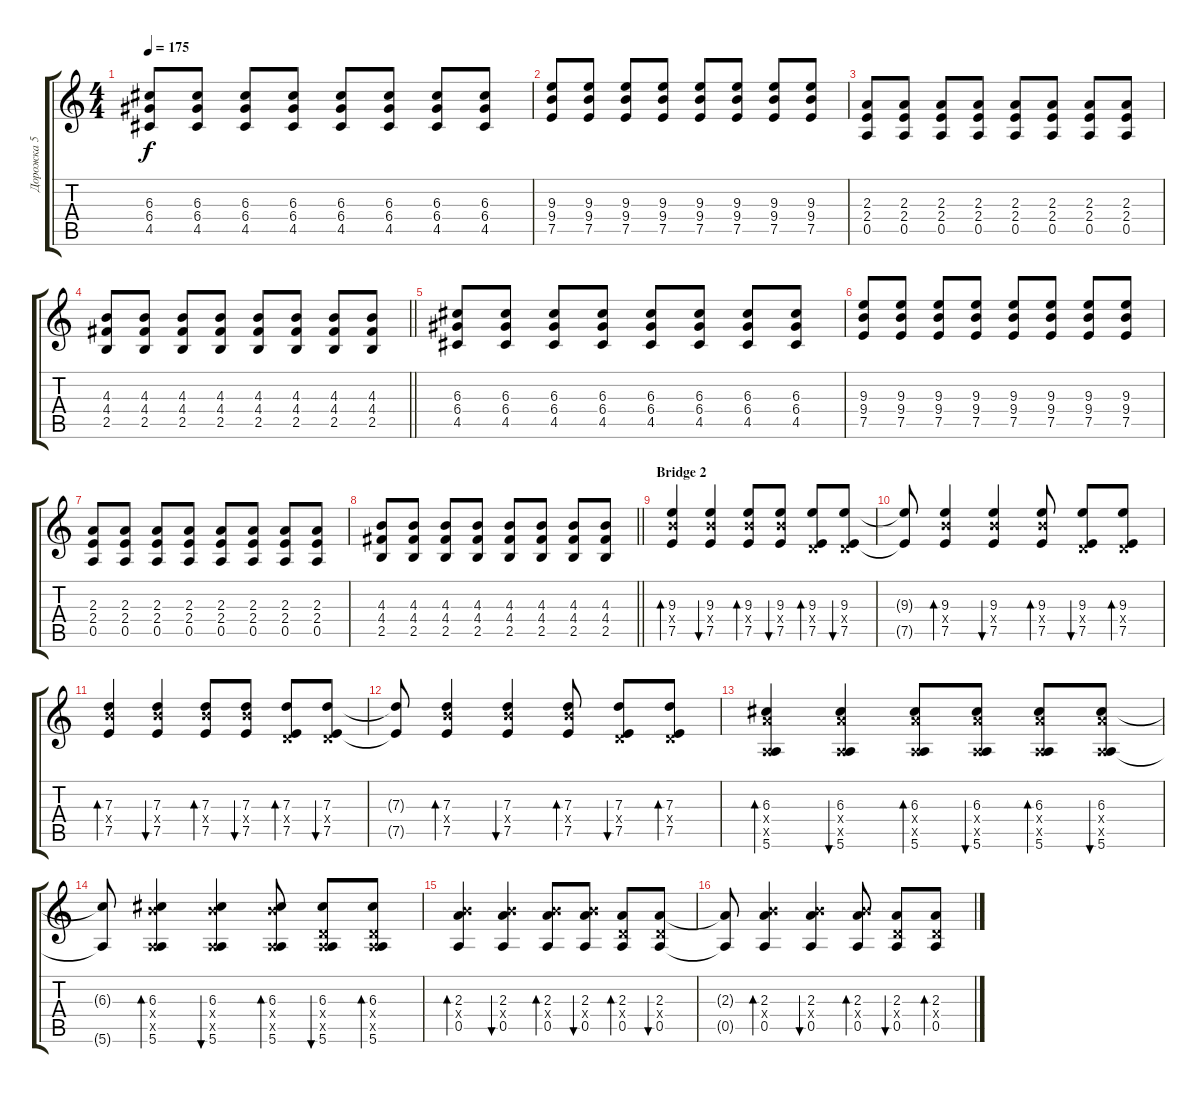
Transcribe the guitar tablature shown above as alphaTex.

\track ("Дорожка 5" "Дорожка 5") {instrument distortionguitar}
\staff {score tabs}
\tuning (E4 B3 G3 D3 A2 E2) {hide}
\ts (4 4)
\tempo 175
\clef g2
\ks c
(6.3 6.4 4.5).8{dy f} (6.3 6.4 4.5).8 (6.3 6.4 4.5).8 (6.3 6.4 4.5).8 (6.3 6.4 4.5).8 (6.3 6.4 4.5).8 (6.3 6.4 4.5).8 (6.3 6.4 4.5).8 |
(9.3 9.4 7.5).8 (9.3 9.4 7.5).8 (9.3 9.4 7.5).8 (9.3 9.4 7.5).8 (9.3 9.4 7.5).8 (9.3 9.4 7.5).8 (9.3 9.4 7.5).8 (9.3 9.4 7.5).8 |
(2.3 2.4 0.5).8 (2.3 2.4 0.5).8 (2.3 2.4 0.5).8 (2.3 2.4 0.5).8 (2.3 2.4 0.5).8 (2.3 2.4 0.5).8 (2.3 2.4 0.5).8 (2.3 2.4 0.5).8 |
\barLineRight lightlight
(4.3 4.4 2.5).8 (4.3 4.4 2.5).8 (4.3 4.4 2.5).8 (4.3 4.4 2.5).8 (4.3 4.4 2.5).8 (4.3 4.4 2.5).8 (4.3 4.4 2.5).8 (4.3 4.4 2.5).8 |
(6.3 6.4 4.5).8 (6.3 6.4 4.5).8 (6.3 6.4 4.5).8 (6.3 6.4 4.5).8 (6.3 6.4 4.5).8 (6.3 6.4 4.5).8 (6.3 6.4 4.5).8 (6.3 6.4 4.5).8 |
(9.3 9.4 7.5).8 (9.3 9.4 7.5).8 (9.3 9.4 7.5).8 (9.3 9.4 7.5).8 (9.3 9.4 7.5).8 (9.3 9.4 7.5).8 (9.3 9.4 7.5).8 (9.3 9.4 7.5).8 |
(2.3 2.4 0.5).8 (2.3 2.4 0.5).8 (2.3 2.4 0.5).8 (2.3 2.4 0.5).8 (2.3 2.4 0.5).8 (2.3 2.4 0.5).8 (2.3 2.4 0.5).8 (2.3 2.4 0.5).8 |
\barLineRight lightlight
(4.3 4.4 2.5).8 (4.3 4.4 2.5).8 (4.3 4.4 2.5).8 (4.3 4.4 2.5).8 (4.3 4.4 2.5).8 (4.3 4.4 2.5).8 (4.3 4.4 2.5).8 (4.3 4.4 2.5).8 |
\section ("" "Bridge 2")
(9.3 9.4{x} 7.5).4{bd 60} (9.3 9.4{x} 7.5).4{bu 60} (9.3 9.4{x} 7.5).8{bd 60} (9.3 9.4{x} 7.5).8{bu 60} (9.3 0.4{x} 7.5).8{bd 60} (9.3 0.4{x} 7.5).8{bu 60} |
(9.3{t} 7.5{t}).8 (9.3 9.4{x} 7.5).4{bd 60} (9.3 9.4{x} 7.5).4{bu 60} (9.3 9.4{x} 7.5).8{bd 60} (9.3 0.4{x} 7.5).8{bu 60} (9.3 0.4{x} 7.5).8{bd 60} |
(7.3 9.4{x} 7.5).4{bd 60} (7.3 9.4{x} 7.5).4{bu 60} (7.3 9.4{x} 7.5).8{bd 60} (7.3 9.4{x} 7.5).8{bu 60} (7.3 0.4{x} 7.5).8{bd 60} (7.3 0.4{x} 7.5).8{bu 60} |
(7.3{t} 7.5{t}).8 (7.3 9.4{x} 7.5).4{bd 60} (7.3 9.4{x} 7.5).4{bu 60} (7.3 9.4{x} 7.5).8{bd 60} (7.3 0.4{x} 7.5).8{bu 60} (7.3 0.4{x} 7.5).8{bd 60} |
(6.3 7.4{x} 0.5{x} 5.6).4{bd 60} (6.3 7.4{x} 0.5{x} 5.6).4{bu 60} (6.3 7.4{x} 0.5{x} 5.6).8{bd 60} (6.3 7.4{x} 0.5{x} 5.6).8{bu 60} (6.3 7.4{x} 0.5{x} 5.6).8{bd 60} (6.3 7.4{x} 0.5{x} 5.6).8{bu 60} |
(6.3{t} 5.6{t}).8 (6.3 9.4{x} 0.5{x} 5.6).4{bd 60} (6.3 9.4{x} 0.5{x} 5.6).4{bu 60} (6.3 9.4{x} 0.5{x} 5.6).8{bd 60} (6.3 0.4{x} 0.5{x} 5.6).8{bu 60} (6.3 0.4{x} 0.5{x} 5.6).8{bd 60} |
(2.3 9.4{x} 0.5).4{bd 60} (2.3 9.4{x} 0.5).4{bu 60} (2.3 9.4{x} 0.5).8{bd 60} (2.3 9.4{x} 0.5).8{bu 60} (2.3 0.4{x} 0.5).8{bd 60} (2.3 0.4{x} 0.5).8{bu 60} |
(2.3{t} 0.5{t}).8 (2.3 9.4{x} 0.5).4{bd 60} (2.3 9.4{x} 0.5).4{bu 60} (2.3 9.4{x} 0.5).8{bd 60} (2.3 0.4{x} 0.5).8{bu 60} (2.3 0.4{x} 0.5).8{bd 60}
